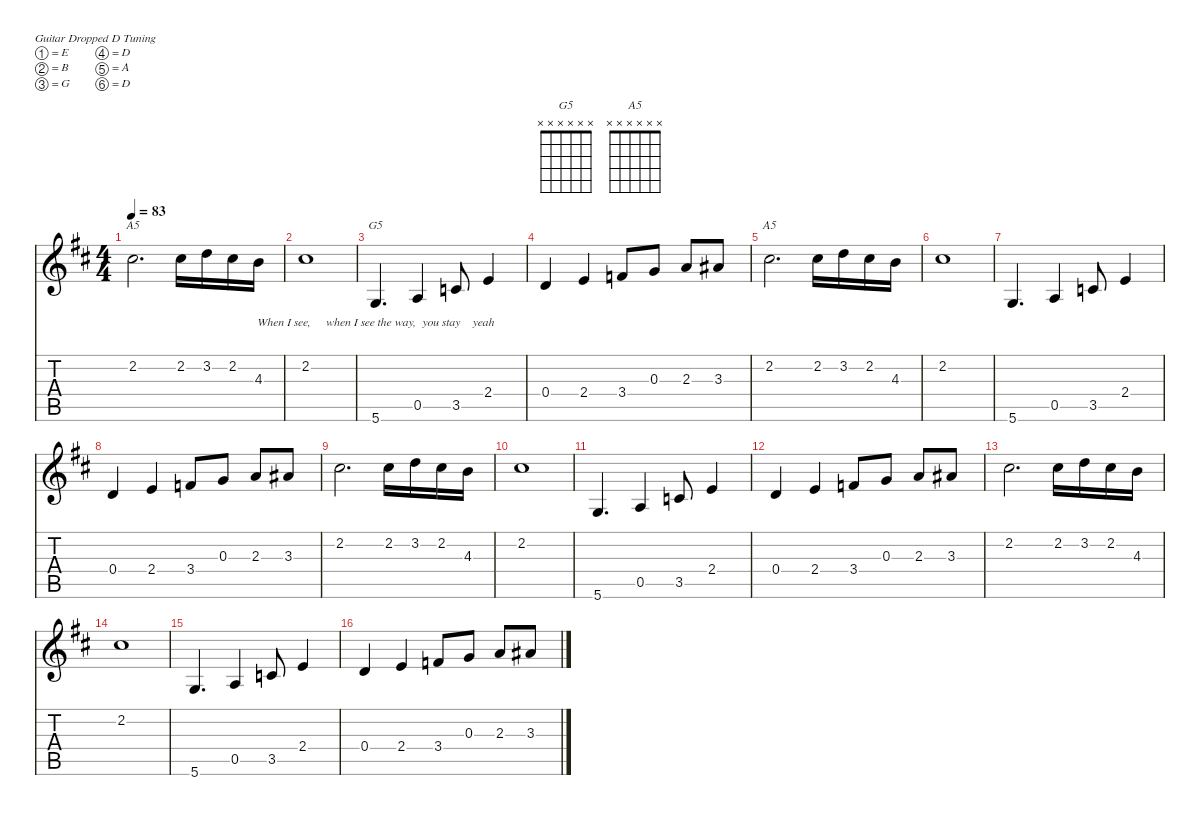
\defaultSystemsLayout 4
\hideDynamics
\bracketExtendMode nobrackets
\singleTrackTrackNamePolicy hidden
\multiTrackTrackNamePolicy hidden
\otherSystemsTrackNameOrientation horizontal
\track ("Guitar1-drop_d" "Gt-dr_d") {defaultSystemsLayout 8 mute instrument distortionguitar}
\staff {score tabs}
\tuning (E4 B3 G3 D3 A2 D2)
\chord ("G5" x x x x x x)
\chord ("A5" x x x x x x)
\ts (4 4)
\tempo 83
\clef g2
\ks d
2.2{acc #}.2{d ch "A5" dy f beam Down} 2.2{acc #}.16{beam Down} 3.2{acc forcenatural}.16{beam Down} 2.2{acc #}.16{beam Down} 4.3{acc forcenatural}.16{beam Down} |
2.2{acc #}.1{beam Down} |
5.6{acc forcenatural}.4{d ch "G5" lyrics (0 "") lyrics (1 "") lyrics (2 "When I see,     when I see the way,  you stay    yeah") lyrics (3 "") lyrics (4 "") beam Up} 0.5{acc forcenatural}.4{beam Up} 3.5{acc forcenatural}.8{beam Up} 2.4{acc forcenatural}.4{beam Up} |
0.4{acc forcenatural}.4{beam Up} 2.4{acc forcenatural}.4{beam Up} 3.4{acc forcenatural}.8{beam Up} 0.3{acc forcenatural}.8{beam Up} 2.3{acc forcenatural}.8{beam Up} 3.3{acc #}.8{beam Up} |
2.2{acc #}.2{d ch "A5" beam Down} 2.2{acc #}.16{beam Down} 3.2{acc forcenatural}.16{beam Down} 2.2{acc #}.16{beam Down} 4.3{acc forcenatural}.16{beam Down} |
2.2{acc #}.1{beam Down} |
5.6{acc forcenatural}.4{d beam Up} 0.5{acc forcenatural}.4{beam Up} 3.5{acc forcenatural}.8{beam Up} 2.4{acc forcenatural}.4{beam Up} |
0.4{acc forcenatural}.4{beam Up} 2.4{acc forcenatural}.4{beam Up} 3.4{acc forcenatural}.8{beam Up} 0.3{acc forcenatural}.8{beam Up} 2.3{acc forcenatural}.8{beam Up} 3.3{acc #}.8{beam Up} |
2.2{acc #}.2{d beam Down} 2.2{acc #}.16{beam Down} 3.2{acc forcenatural}.16{beam Down} 2.2{acc #}.16{beam Down} 4.3{acc forcenatural}.16{beam Down} |
2.2{acc #}.1{beam Down} |
5.6{acc forcenatural}.4{d beam Up} 0.5{acc forcenatural}.4{beam Up} 3.5{acc forcenatural}.8{beam Up} 2.4{acc forcenatural}.4{beam Up} |
0.4{acc forcenatural}.4{beam Up} 2.4{acc forcenatural}.4{beam Up} 3.4{acc forcenatural}.8{beam Up} 0.3{acc forcenatural}.8{beam Up} 2.3{acc forcenatural}.8{beam Up} 3.3{acc #}.8{beam Up} |
2.2{acc #}.2{d beam Down} 2.2{acc #}.16{beam Down} 3.2{acc forcenatural}.16{beam Down} 2.2{acc #}.16{beam Down} 4.3{acc forcenatural}.16{beam Down} |
2.2{acc #}.1{beam Down} |
5.6{acc forcenatural}.4{d beam Up} 0.5{acc forcenatural}.4{beam Up} 3.5{acc forcenatural}.8{beam Up} 2.4{acc forcenatural}.4{beam Up} |
0.4{acc forcenatural}.4{beam Up} 2.4{acc forcenatural}.4{beam Up} 3.4{acc forcenatural}.8{beam Up} 0.3{acc forcenatural}.8{beam Up} 2.3{acc forcenatural}.8{beam Up} 3.3{acc #}.8{beam Up}
